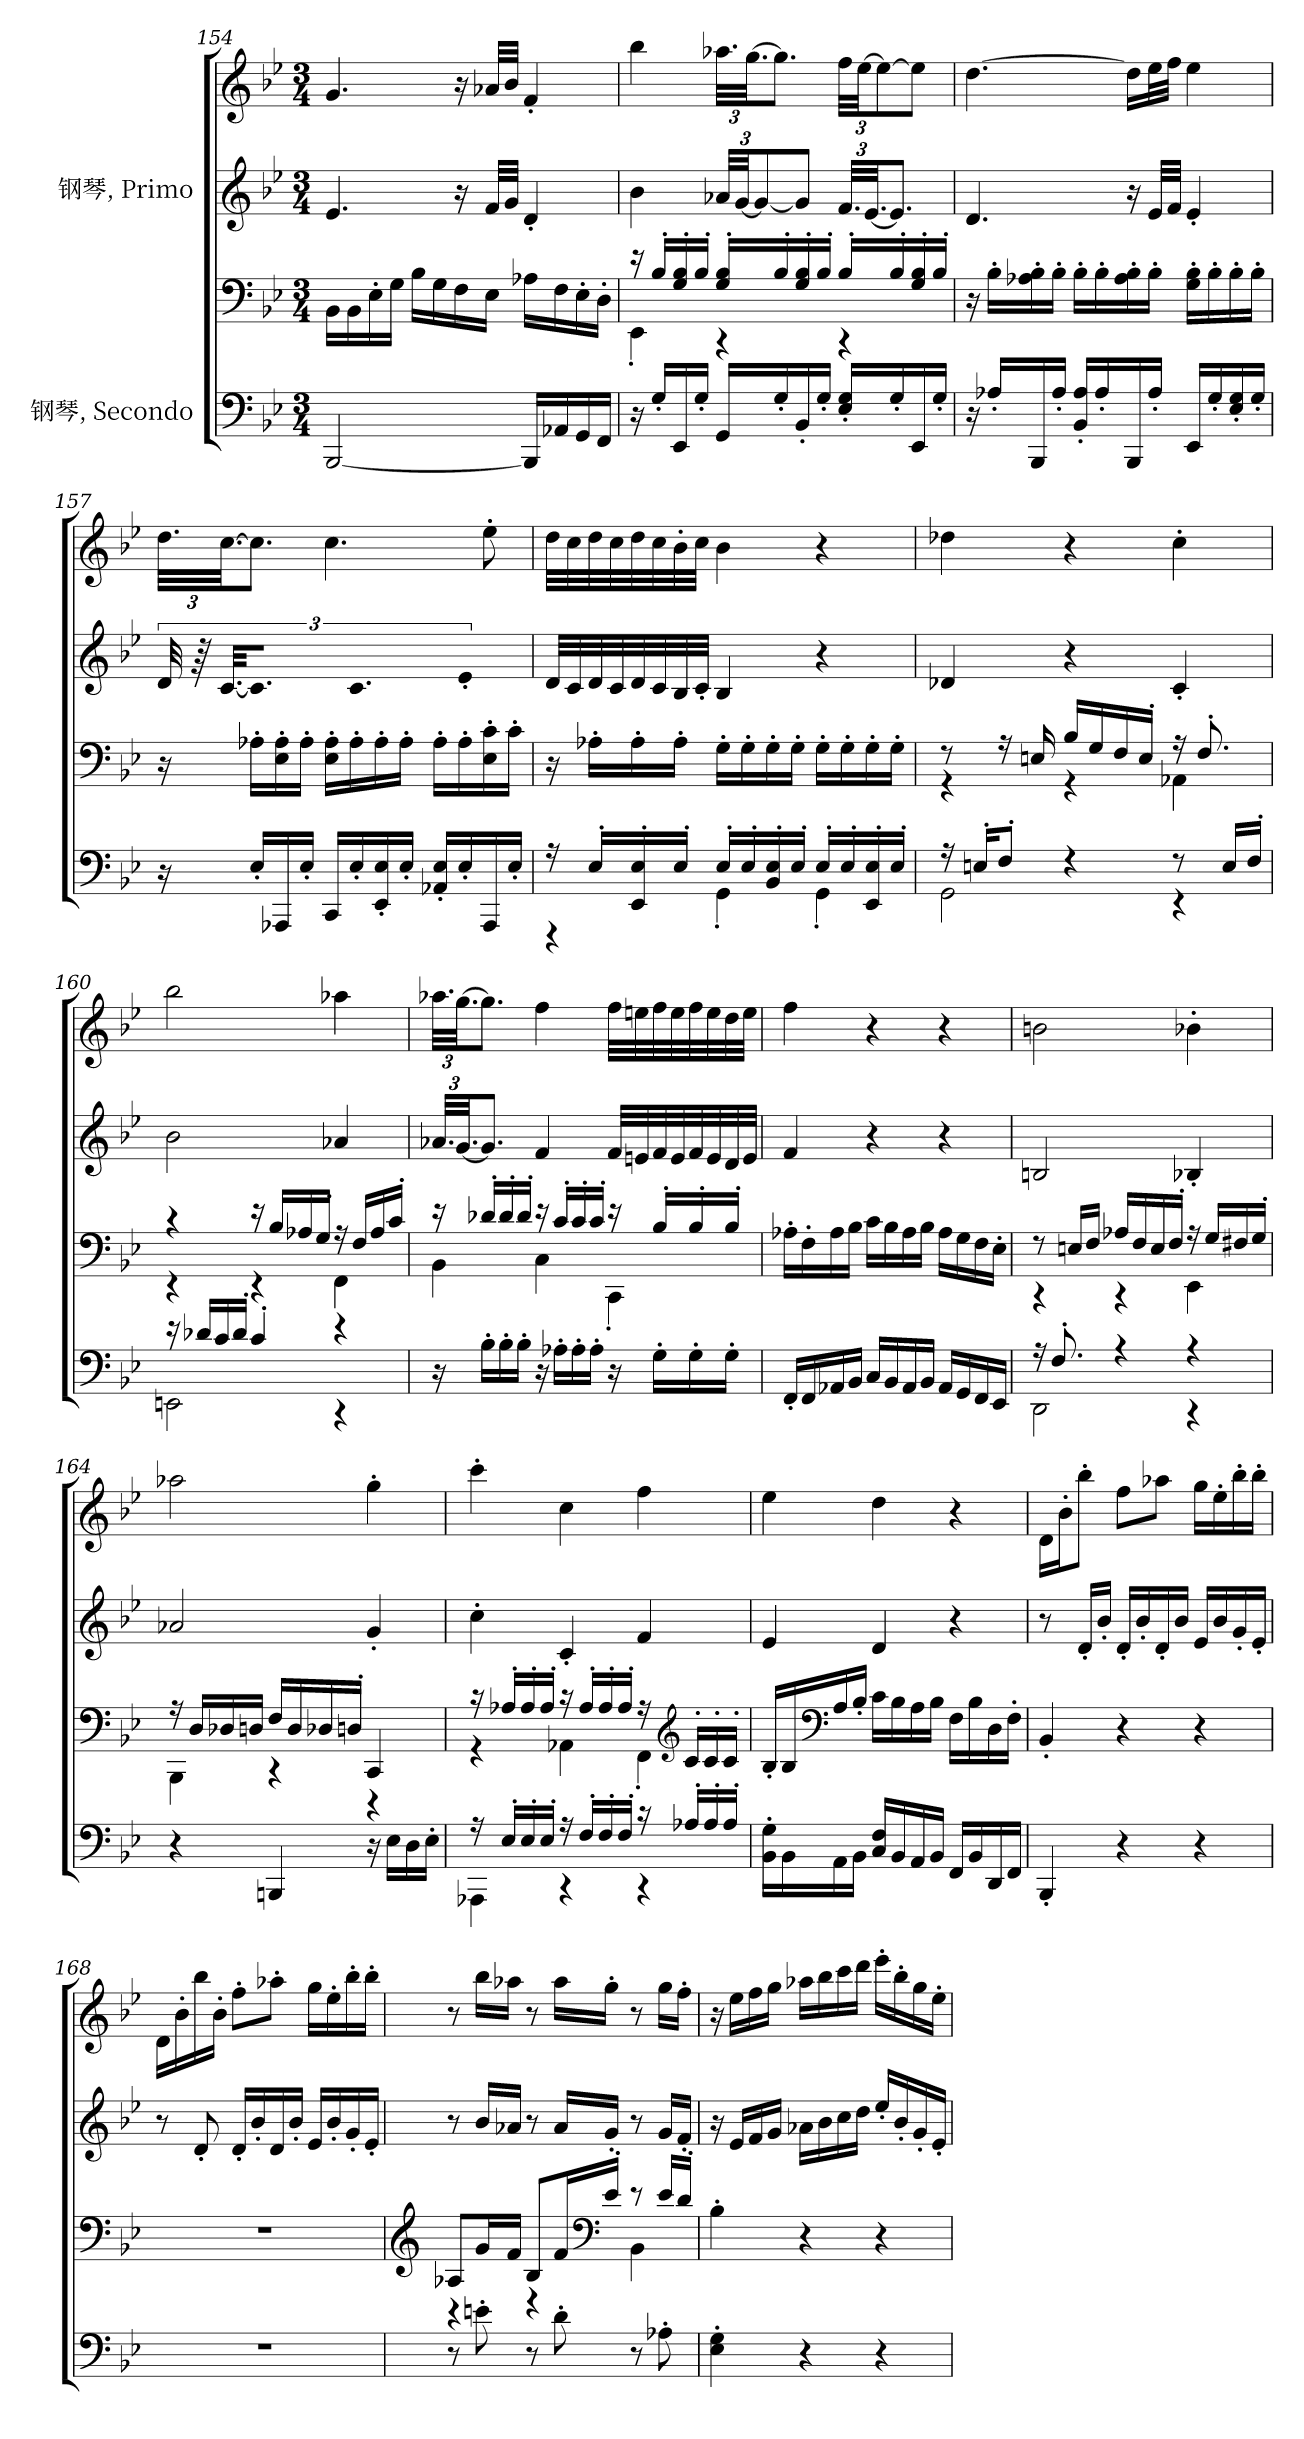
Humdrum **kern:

**kern	**kern	**kern	**kern
*part2	*part2	*part1	*part1
*staff4	*staff3	*staff2	*staff1
*I"钢琴, Secondo	*	*I"钢琴, Primo	*
!!LO:LB:g=z
*clefF4	*clefF4	*clefG2	*clefG2
*k[b-e-]	*k[b-e-]	*k[b-e-]	*k[b-e-]
*M3/4	*M3/4	*M3/4	*M3/4
=154	=154	=154	=154
[2BBB-/	16BB-\LL	4.e-/	4.g/
.	16BB-\	.	.
.	16E-'\	.	.
.	16G\JJ	.	.
.	16B-\LL	.	.
.	16G\	.	.
.	16F\	16r	16r
.	16E-\JJ	32f/LLL	32a-X/LLL
.	.	32g/JJJ	32b-/JJJ
16BBB-/LL]	16A-X\LL	4d'/	4f'/
16AA-X/	16F\	.	.
16GG/	16E-'\	.	.
16FF/JJ	16D'\JJ	.	.
=155	=155	=155	=155
*	*^	*	*
16r	16r	4EE-'\	4b-\	4bb-\
16G'/LL	16B-'/LL	.	.	.
16EE-/	16G/' 16B-/'	.	.	.
16G'/JJ	16B-'/JJ	.	.	.
*	*	*	*Xbrackettup	*Xbrackettup
16GG/LL	16G/' 16B-/'LL	4r	48a-X/LLL	48.aa-X\LLL
.	.	.	[48g/JJ	.
.	.	.	.	[48.gg\JJ
.	.	.	12g/_	.
16G'/	16B-'/	.	.	8.gg\J]
16BB-'/	16G/' 16B-/'	.	8g/J]	.
16G'/JJ	16B-'/JJ	.	.	.
16E-/' 16G/'LL	16B-'/LL	4r	48.f/LLL	48ff\LLL
.	.	.	.	[48ee-\JJ
.	.	.	[48.e-/JJ	.
.	.	.	.	12ee-\_
16G'/	16B-'/	.	8.e-/J]	.
16EE-/	16G/' 16B-/'	.	.	8ee-\J]
16G'/JJ	16B-'/JJ	.	.	.
*	*v	*v	*	*
!!LO:PB:g=z
=156	=156	=156	=156
16r	16r	4.d/	[4.dd\
16A-X'/LL	16B-'\LL	.	.
16BBB-/	16A-X\' 16B-\'	.	.
16A-'/JJ	16B-'\JJ	.	.
16BB-/' 16A-/'LL	16B-'\LL	.	.
16A-'/	16B-'\	.	.
16BBB-/	16A-\' 16B-\'	16r	16dd\LL]
16A-'/JJ	16B-'\JJ	32e-/LLL	32ee-\L
.	.	32f/JJJ	32ff\JJJ
16EE-/LL	16G\' 16B-\'LL	4e-'/	4ee-\
16G'/	16B-'\	.	.
16E-/' 16G/'	16B-'\	.	.
16G'/JJ	16B-'\JJ	.	.
=157	=157	=157	=157
*	*	*brackettup	*
16r	16r	48d/	48.dd\LLL
.	.	96r	.
.	.	[48.c/KKL	[48.cc\JJ
16E-'/LL	16A-X'\LL	8.c/J]	8.cc\J]
16AAA-X/	16E-\' 16A-\'	.	.
16E-'/JJ	16A-'\JJ	.	.
16CC/LL	16E-\' 16A-\'LL	4.c/	4.cc\
16E-'/	16A-'\	.	.
16EE-/' 16E-/'	16A-'\	.	.
16E-'/JJ	16A-'\JJ	.	.
16AA-X/' 16E-/'LL	16A-'\LL	.	.
16E-'/	16A-'\	.	.
16AAA-/	16E-\' 16c\'	8e-'/	8ee-'\
16E-'/JJ	16c'\JJ	.	.
!!LO:LB:g=z
=158	=158	=158	=158
*^	*	*	*
16r	4r	16r	32d/LLL	32dd\LLL
.	.	.	32c/	32cc\
16E-'/LL	.	16A-X'\LL	32d/	32dd\
.	.	.	32c/	32cc\
16EE-/' 16E-/'	.	16A-'\	32d/	32dd\
.	.	.	32c/	32cc\
16E-'/JJ	.	16A-'\JJ	32B-/	32b-'\
.	.	.	32c'/JJJ	32cc\JJJ
16E-'/LL	4GG'\	16G'\LL	4B-/	4b-\
16E-'/	.	16G'\	.	.
16BB-/' 16E-/'	.	16G'\	.	.
16E-'/JJ	.	16G'\JJ	.	.
16E-'/LL	4GG'\	16G'\LL	4r	4r
16E-'/	.	16G'\	.	.
16EE-/' 16E-/'	.	16G'\	.	.
16E-'/JJ	.	16G'\JJ	.	.
=159	=159	=159	=159	=159
*	*	*^	*	*
16r	2GG\	8r	4r	4d-X/	4dd-X\
16En'/KL	.	.	.	.	.
8F'/J	.	16r	.	.	.
.	.	16En/	.	.	.
4r	.	16B-/LL	4r	4r	4r
.	.	16G/	.	.	.
.	.	16F/	.	.	.
.	.	16E'/JJ	.	.	.
8r	4r	16r	4AA-X\	4c'/	4cc'\
.	.	8.F'/	.	.	.
16E/LL	.	.	.	.	.
16F'/JJ	.	.	.	.	.
!!LO:LB:g=z
=160	=160	=160	=160	=160	=160
16r	2EEn\	4r	4r	2b-\	2bb-\
16d-X/LL	.	.	.	.	.
16c/	.	.	.	.	.
16d-'/JJ	.	.	.	.	.
4c'/	.	16r	4r	.	.
.	.	16B-/LL	.	.	.
.	.	16A-X/	.	.	.
.	.	16G'/JJ	.	.	.
4r	4r	16r	4FF\	4a-X/	4aa-X\
.	.	16F/LL	.	.	.
.	.	16A-/	.	.	.
.	.	16c'/JJ	.	.	.
*v	*v	*	*	*	*
=161	=161	=161	=161	=161
*	*	*	*Xbrackettup	*
16r	16r	4BB-\	48.a-X/LLL	48.aa-X\LLL
.	.	.	[48.g/JJ	[48.gg\JJ
16B-'\LL	16d-X'/LL	.	8.g/J]	8.gg\J]
16B-'\	16d-'/	.	.	.
16B-'\JJ	16d-'/JJ	.	.	.
16r	16r	4C\	4f/	4ff\
16A-X'\LL	16c'/LL	.	.	.
16A-'\	16c'/	.	.	.
16A-'\JJ	16c'/JJ	.	.	.
16r	16r	4CC'\	32f/LLL	32ff\LLL
.	.	.	32en/	32een\
16G'\LL	16B-'/LL	.	32f/	32ff\
.	.	.	32e/	32ee\
16G'\	16B-'/	.	32f/	32ff\
.	.	.	32e/	32ee\
16G'\JJ	16B-'/JJ	.	32d/	32dd\
.	.	.	32e/JJJ	32ee\JJJ
*	*v	*v	*	*
!!LO:PB:g=z
=162	=162	=162	=162
16FF'/LL	16A-X'\LL	4f/	4ff\
16FF/	16F'\	.	.
16AA-X/	16A-\	.	.
16BB-/JJ	16B-\JJ	.	.
16C/LL	16c\LL	4r	4r
16BB-/	16B-\	.	.
16AA-/	16A-\	.	.
16BB-/JJ	16B-\JJ	.	.
16AA-/LL	16A-\LL	4r	4r
16GG/	16G\	.	.
16FF/	16F\	.	.
16EE-/JJ	16E-'\JJ	.	.
=163	=163	=163	=163
*^	*^	*	*
16r	2DD\	8r	4r	2Bn/	2bn\
8.F'/	.	.	.	.	.
.	.	16En/LL	.	.	.
.	.	16F/JJ	.	.	.
4r	.	16A-X/LL	4r	.	.
.	.	16F/	.	.	.
.	.	16E/	.	.	.
.	.	16F'/JJ	.	.	.
4r	4r	16r	4EE-\	4B-X'/	4b-X'\
.	.	16G/LL	.	.	.
.	.	16F#X/	.	.	.
.	.	16G'/JJ	.	.	.
*v	*v	*	*	*	*
=164	=164	=164	=164	=164
4r	16r	4BBB-\	2a-X/	2aa-X\
.	16D/LL	.	.	.
.	16D-X/	.	.	.
.	16Dn/JJ	.	.	.
4BBBn/	16F/LL	4r	.	.
.	16D/	.	.	.
.	16D-X/	.	.	.
.	16Dn'/JJ	.	.	.
16r	4CC/	4r	4g'/	4gg'\
16E-\LL	.	.	.	.
16D\	.	.	.	.
16E-'\JJ	.	.	.	.
!!LO:LB:g=z
=165	=165	=165	=165	=165
*^	*	*	*	*
16r	4AAA-X\	16r	4r	4cc'\	4ccc'\
16E-'/LL	.	16A-X'/LL	.	.	.
16E-'/	.	16A-'/	.	.	.
16E-'/JJ	.	16A-'/JJ	.	.	.
16r	4r	16r	4AA-X\	4c'/	4cc\
16F'/LL	.	16A-'/LL	.	.	.
16F'/	.	16A-'/	.	.	.
16F'/JJ	.	16A-'/JJ	.	.	.
16r	4r	16r	4FF'\	4f/	4ff\
*	*	*clefG2	*	*	*
16A-X'/LL	.	16c'/LL	.	.	.
16A-'/	.	16c'/	.	.	.
16A-'/JJ	.	16c'/JJ	.	.	.
*v	*v	*	*	*	*
*	*v	*v	*	*
=166	=166	=166	=166
16BB-\' 16G\'LL	16B-'/LL	4e-/	4ee-\
16BB-\	16B-/	.	.
*	*clefF4	*	*
16AA\	16A/	.	.
16BB-\JJ	16B-'/JJ	.	.
16C/ 16F/LL	16c\LL	4d/	4dd\
16BB-/	16B-\	.	.
16AA/	16A\	.	.
16BB-/JJ	16B-\JJ	.	.
16FF/LL	16F\LL	4r	4r
16BB-/	16B-\	.	.
16DD/	16D\	.	.
16FF/JJ	16F'\JJ	.	.
!!LO:LB:g=z
=167	=167	=167	=167
4BBB-'/	4BB-'/	8r	16d\LL
.	.	.	16b-'\J
.	.	16d'/LL	8bb-'\J
.	.	16b-'/JJ	.
4r	4r	16d'/LL	8ff\L
.	.	16b-'/	.
.	.	16d'/	8aa-X\J
.	.	16b-/JJ	.
4r	4r	16e-/LL	16gg\LL
.	.	16b-/	16ee-'\
.	.	16g'/	16bb-'\
.	.	16e-'/JJ	16bb-'\JJ
=168	=168	=168	=168
2.r	2.r	8r	16d\LL
.	.	.	16b-'\
.	.	8d'/	16bb-\
.	.	.	16b-'\JJ
.	.	16d'/LL	8ff'\L
.	.	16b-'/	.
.	.	16d/	8aa-X'\J
.	.	16b-'/JJ	.
.	.	16e-/LL	16gg\LL
.	.	16b-'/	16ee-'\
.	.	16g'/	16bb-'\
.	.	16e-'/JJ	16bb-'\JJ
=169	=169	=169	=169
*	*clefG2	*	*
*	*^	*	*
8r	8A-X/L	4r	8r	8r
8en'\	16g/L	.	16b-/LL	16bb-\LL
.	16f/JJ	.	16a-X/JJ	16aa-X\JJ
8r	8B-/L	4r	8r	8r
8d'\	16f/L	.	16a-/LL	16aa-\LL
*	*clefF4	*	*	*
.	16e-'/JJ	.	16g'/JJ	16gg'\JJ
8r	8r	4BB-\	8r	8r
8A-X'\	16e-/LL	.	16g/LL	16gg\LL
.	16d'/JJ	.	16f'/JJ	16ff'\JJ
*	*v	*v	*	*
!!LO:PB:g=z
=170	=170	=170	=170
4E-\' 4G\'	4B-'\	16r	16r
.	.	16e-/LL	16ee-\LL
.	.	16f/	16ff\
.	.	16g/JJ	16gg\JJ
4r	4r	16a-X\LL	16aa-X\LL
.	.	16b-\	16bb-\
.	.	16cc\	16ccc\
.	.	16dd\JJ	16ddd\JJ
4r	4r	16ee-'/LL	16eee-'\LL
.	.	16b-'/	16bb-'\
.	.	16g'/	16gg\
.	.	16e-'/JJ	16ee-'\JJ
=	=	=	=
*-	*-	*-	*-
